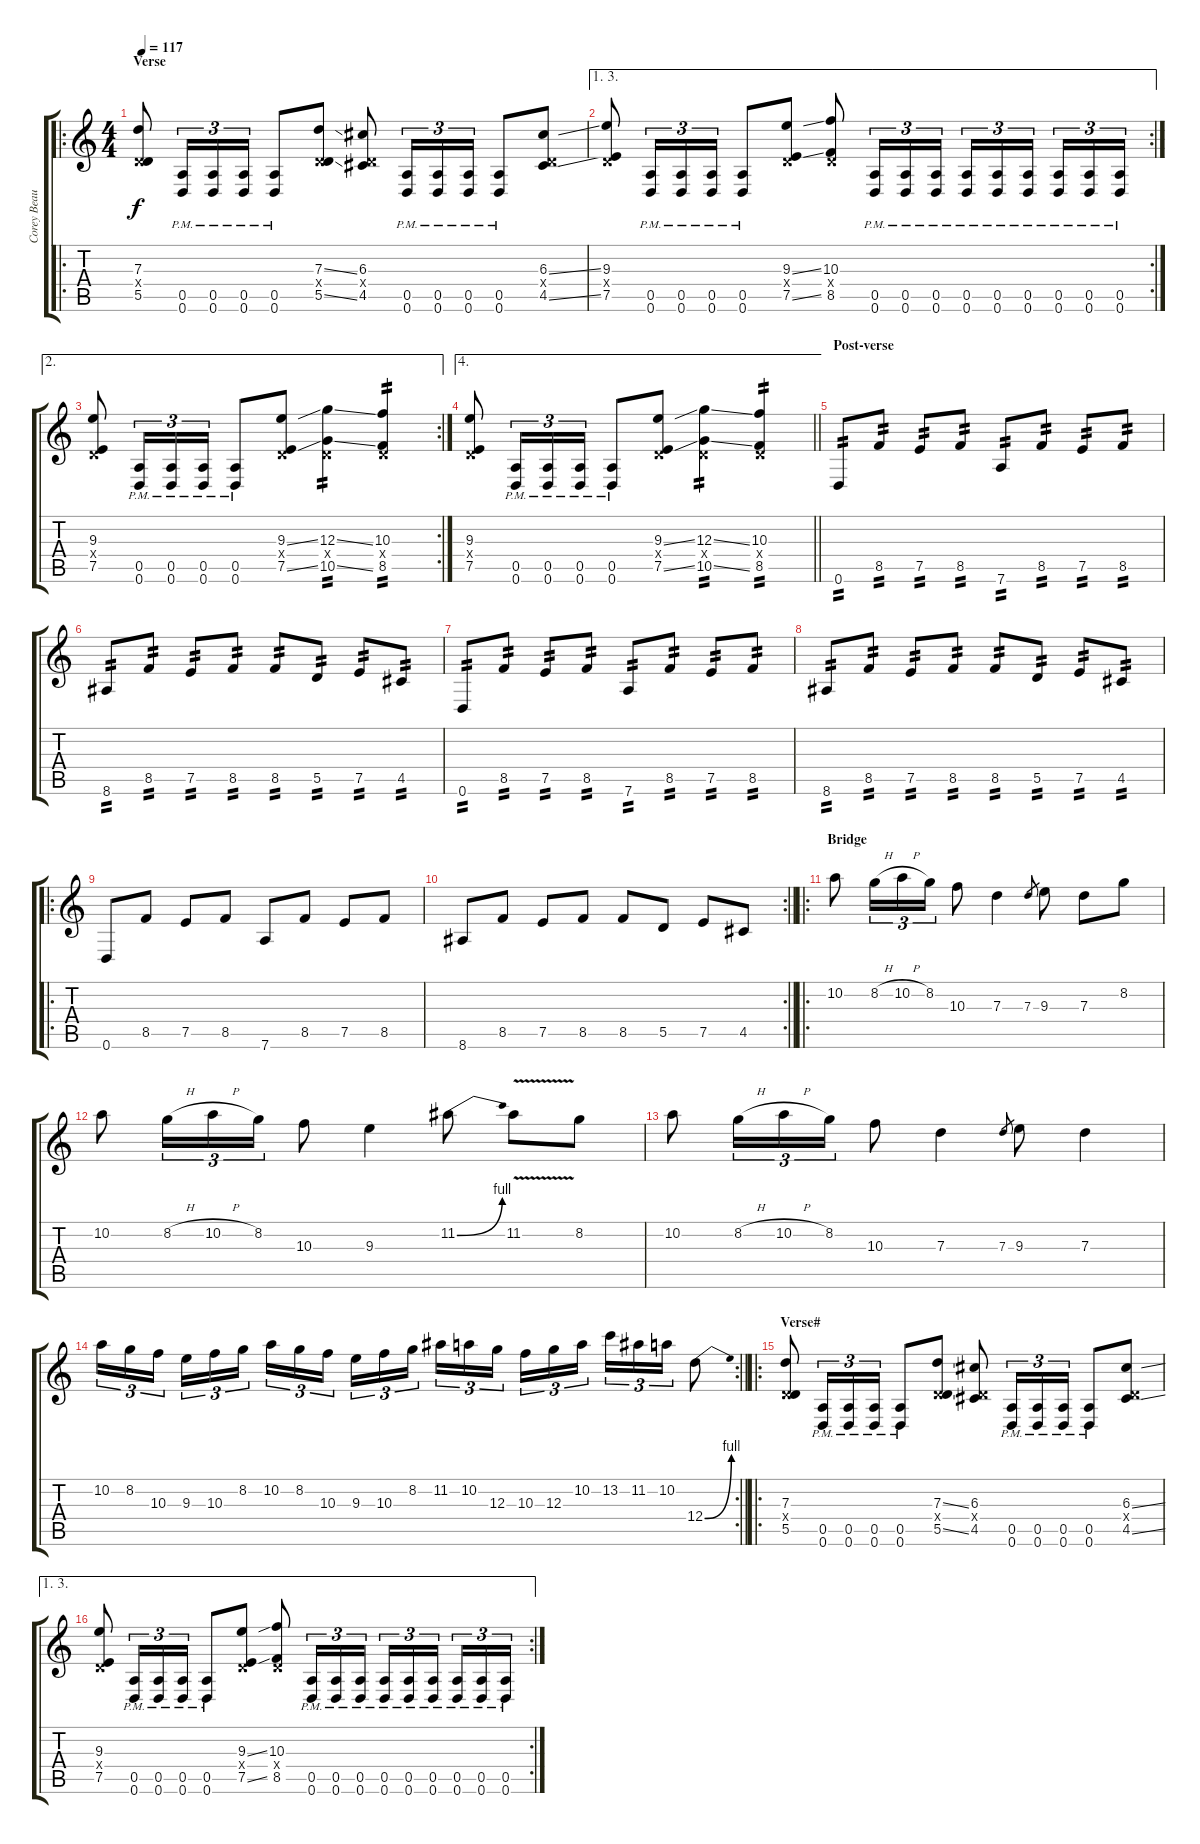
\track ("Corey Beaulieu" "Corey Beau") {instrument distortionguitar}
\staff {score tabs}
\tuning (E4 B3 G3 D3 A2 D2) {hide}
\ro
\ts (4 4)
\section ("" "Verse")
\tempo 117
\clef g2
\ks c
(7.3 0.4{x} 5.5).8{dy f} (0.5{pm} 0.6{pm}).16{tu (3 2)} (0.5{pm} 0.6{pm}).16{tu (3 2)} (0.5{pm} 0.6{pm}).16{tu (3 2)} (0.5{pm} 0.6{pm}).8 (7.3{ss} 0.4{x} 5.5{ss}).8 (6.3 0.4{x} 4.5).8 (0.5{pm} 0.6{pm}).16{tu (3 2)} (0.5{pm} 0.6{pm}).16{tu (3 2)} (0.5{pm} 0.6{pm}).16{tu (3 2)} (0.5{pm} 0.6{pm}).8 (6.3{ss} 0.4{x} 4.5{ss}).8 |
\ae (1 3)
\rc 2
(9.3 0.4{x} 7.5).8 (0.5{pm} 0.6{pm}).16{tu (3 2)} (0.5{pm} 0.6{pm}).16{tu (3 2)} (0.5{pm} 0.6{pm}).16{tu (3 2)} (0.5{pm} 0.6{pm}).8 (9.3{ss} 0.4{x} 7.5{ss}).8 (10.3 0.4{x} 8.5).8 (0.5{pm} 0.6{pm}).16{tu (3 2)} (0.5{pm} 0.6{pm}).16{tu (3 2)} (0.5{pm} 0.6{pm}).16{tu (3 2)} (0.5{pm} 0.6{pm}).16{tu (3 2)} (0.5{pm} 0.6{pm}).16{tu (3 2)} (0.5{pm} 0.6{pm}).16{tu (3 2) beam splitsecondary} (0.5{pm} 0.6{pm}).16{tu (3 2)} (0.5{pm} 0.6{pm}).16{tu (3 2)} (0.5{pm} 0.6{pm}).16{tu (3 2)} |
\ae 2
\rc 2
(9.3 0.4{x} 7.5).8 (0.5{pm} 0.6{pm}).16{tu (3 2)} (0.5{pm} 0.6{pm}).16{tu (3 2)} (0.5{pm} 0.6{pm}).16{tu (3 2)} (0.5{pm} 0.6{pm}).8 (9.3{ss} 0.4{x} 7.5{ss}).8 (12.3{ss} 0.4{x} 10.5{ss}).4{tp 2} (10.3 0.4{x} 8.5).4{tp 2} |
\ae 4
\barLineRight lightlight
(9.3 0.4{x} 7.5).8 (0.5{pm} 0.6{pm}).16{tu (3 2)} (0.5{pm} 0.6{pm}).16{tu (3 2)} (0.5{pm} 0.6{pm}).16{tu (3 2)} (0.5{pm} 0.6{pm}).8 (9.3{ss} 0.4{x} 7.5{ss}).8 (12.3{ss} 0.4{x} 10.5{ss}).4{tp 2} (10.3 0.4{x} 8.5).4{tp 2} |
\section ("" "Post-verse")
0.6.8{tp 2} 8.5.8{tp 2} 7.5.8{tp 2} 8.5.8{tp 2} 7.6.8{tp 2} 8.5.8{tp 2} 7.5.8{tp 2} 8.5.8{tp 2} |
8.6.8{tp 2} 8.5.8{tp 2} 7.5.8{tp 2} 8.5.8{tp 2} 8.5.8{tp 2} 5.5.8{tp 2} 7.5.8{tp 2} 4.5.8{tp 2} |
0.6.8{tp 2} 8.5.8{tp 2} 7.5.8{tp 2} 8.5.8{tp 2} 7.6.8{tp 2} 8.5.8{tp 2} 7.5.8{tp 2} 8.5.8{tp 2} |
8.6.8{tp 2} 8.5.8{tp 2} 7.5.8{tp 2} 8.5.8{tp 2} 8.5.8{tp 2} 5.5.8{tp 2} 7.5.8{tp 2} 4.5.8{tp 2} |
\ro
0.6.8 8.5.8 7.5.8 8.5.8 7.6.8 8.5.8 7.5.8 8.5.8 |
\rc 2
\barLineRight lightlight
8.6.8 8.5.8 7.5.8 8.5.8 8.5.8 5.5.8 7.5.8 4.5.8 |
\ro
\section ("" "Bridge")
10.2.8 8.2{h}.16{tu (3 2)} 10.2{h}.16{tu (3 2)} 8.2.16{tu (3 2)} 10.3.8 7.3.4 7.3.8{gr} 9.3.8 7.3.8 8.2.8 |
10.2.8 8.2{h}.16{tu (3 2)} 10.2{h}.16{tu (3 2)} 8.2.16{tu (3 2)} 10.3.8 9.3.4 11.2{be (bend 0 0 60 4)}.8 11.2{v}.8 8.2.8 |
10.2.8 8.2{h}.16{tu (3 2)} 10.2{h}.16{tu (3 2)} 8.2.16{tu (3 2)} 10.3.8 7.3.4 7.3.8{gr} 9.3.8 7.3.4 |
\rc 2
\barLineRight lightlight
10.2.16{tu (3 2)} 8.2.16{tu (3 2)} 10.3.16{tu (3 2) beam splitsecondary} 9.3.16{tu (3 2)} 10.3.16{tu (3 2)} 8.2.16{tu (3 2)} 10.2.16{tu (3 2)} 8.2.16{tu (3 2)} 10.3.16{tu (3 2) beam splitsecondary} 9.3.16{tu (3 2)} 10.3.16{tu (3 2)} 8.2.16{tu (3 2)} 11.2.16{tu (3 2)} 10.2.16{tu (3 2)} 12.3.16{tu (3 2) beam splitsecondary} 10.3.16{tu (3 2)} 12.3.16{tu (3 2)} 10.2.16{tu (3 2)} 13.2.16{tu (3 2)} 11.2.16{tu (3 2)} 10.2.16{tu (3 2)} 12.4{be (bend 0 0 60 4)}.8 |
\ro
\section ("" "Verse#")
(7.3 0.4{x} 5.5).8 (0.5{pm} 0.6{pm}).16{tu (3 2)} (0.5{pm} 0.6{pm}).16{tu (3 2)} (0.5{pm} 0.6{pm}).16{tu (3 2)} (0.5{pm} 0.6{pm}).8 (7.3{ss} 0.4{x} 5.5{ss}).8 (6.3 0.4{x} 4.5).8 (0.5{pm} 0.6{pm}).16{tu (3 2)} (0.5{pm} 0.6{pm}).16{tu (3 2)} (0.5{pm} 0.6{pm}).16{tu (3 2)} (0.5{pm} 0.6{pm}).8 (6.3{ss} 0.4{x} 4.5{ss}).8 |
\ae (1 3)
\rc 2
(9.3 0.4{x} 7.5).8 (0.5{pm} 0.6{pm}).16{tu (3 2)} (0.5{pm} 0.6{pm}).16{tu (3 2)} (0.5{pm} 0.6{pm}).16{tu (3 2)} (0.5{pm} 0.6{pm}).8 (9.3{ss} 0.4{x} 7.5{ss}).8 (10.3 0.4{x} 8.5).8 (0.5{pm} 0.6{pm}).16{tu (3 2)} (0.5{pm} 0.6{pm}).16{tu (3 2)} (0.5{pm} 0.6{pm}).16{tu (3 2)} (0.5{pm} 0.6{pm}).16{tu (3 2)} (0.5{pm} 0.6{pm}).16{tu (3 2)} (0.5{pm} 0.6{pm}).16{tu (3 2) beam splitsecondary} (0.5{pm} 0.6{pm}).16{tu (3 2)} (0.5{pm} 0.6{pm}).16{tu (3 2)} (0.5{pm} 0.6{pm}).16{tu (3 2)}
